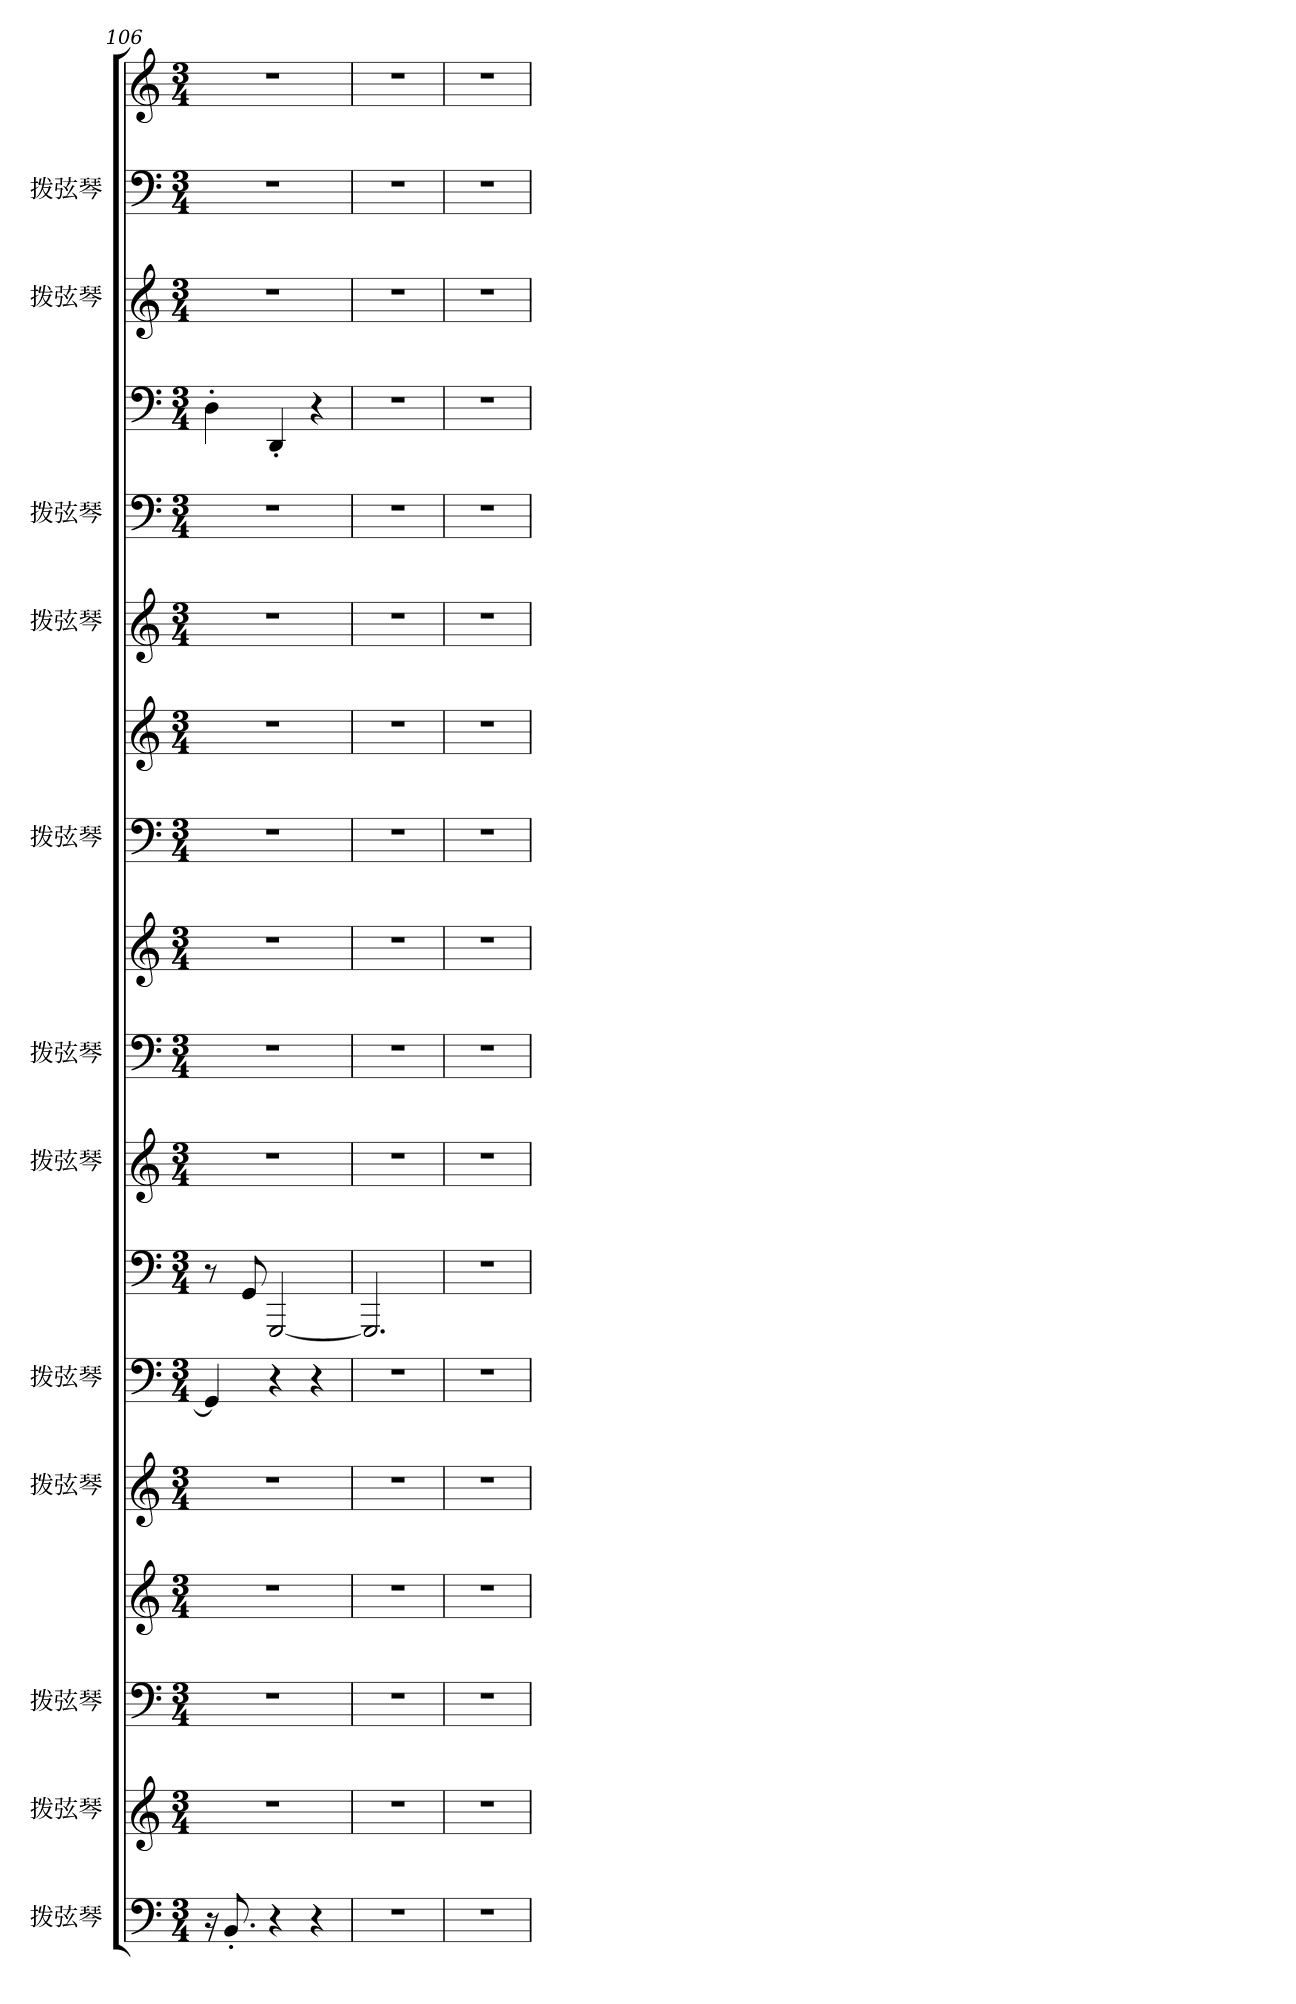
**kern	**kern	**kern	**kern	**kern	**kern	**kern	**kern	**kern	**kern	**kern	**kern	**kern	**kern	**kern	**kern	**kern	**kern
*part12	*part11	*part10	*part10	*part9	*part8	*part8	*part7	*part6	*part6	*part5	*part5	*part4	*part3	*part3	*part2	*part1	*part1
*staff18	*staff17	*staff16	*staff15	*staff14	*staff13	*staff12	*staff11	*staff10	*staff9	*staff8	*staff7	*staff6	*staff5	*staff4	*staff3	*staff2	*staff1
*I"拨弦琴	*I"拨弦琴	*I"拨弦琴	*	*I"拨弦琴	*I"拨弦琴	*	*I"拨弦琴	*I"拨弦琴	*	*I"拨弦琴	*	*I"拨弦琴	*I"拨弦琴	*	*I"拨弦琴	*I"拨弦琴	*
*clefF4	*clefG2	*clefF4	*clefG2	*clefG2	*clefF4	*clefF4	*clefG2	*clefF4	*clefG2	*clefF4	*clefG2	*clefG2	*clefF4	*clefF4	*clefG2	*clefF4	*clefG2
*k[]	*k[]	*k[]	*k[]	*k[]	*k[]	*k[]	*k[]	*k[]	*k[]	*k[]	*k[]	*k[]	*k[]	*k[]	*k[]	*k[]	*k[]
*M3/4	*M3/4	*M3/4	*M3/4	*M3/4	*M3/4	*M3/4	*M3/4	*M3/4	*M3/4	*M3/4	*M3/4	*M3/4	*M3/4	*M3/4	*M3/4	*M3/4	*M3/4
=106	=106	=106	=106	=106	=106	=106	=106	=106	=106	=106	=106	=106	=106	=106	=106	=106	=106
16r	2.r	2.r	2.r	2.r	4GG/]	8r	2.r	2.r	2.r	2.r	2.r	2.r	2.r	4D'\	2.r	2.r	2.r
8.BB'/	.	.	.	.	.	.	.	.	.	.	.	.	.	.	.	.	.
.	.	.	.	.	.	8GG/	.	.	.	.	.	.	.	.	.	.	.
4r	.	.	.	.	4r	[2GGG/	.	.	.	.	.	.	.	4DD'/	.	.	.
4r	.	.	.	.	4r	.	.	.	.	.	.	.	.	4r	.	.	.
=107	=107	=107	=107	=107	=107	=107	=107	=107	=107	=107	=107	=107	=107	=107	=107	=107	=107
2.r	2.r	2.r	2.r	2.r	2.r	2.GGG/]	2.r	2.r	2.r	2.r	2.r	2.r	2.r	2.r	2.r	2.r	2.r
=108	=108	=108	=108	=108	=108	=108	=108	=108	=108	=108	=108	=108	=108	=108	=108	=108	=108
2.r	2.r	2.r	2.r	2.r	2.r	2.r	2.r	2.r	2.r	2.r	2.r	2.r	2.r	2.r	2.r	2.r	2.r
=	=	=	=	=	=	=	=	=	=	=	=	=	=	=	=	=	=
*-	*-	*-	*-	*-	*-	*-	*-	*-	*-	*-	*-	*-	*-	*-	*-	*-	*-
